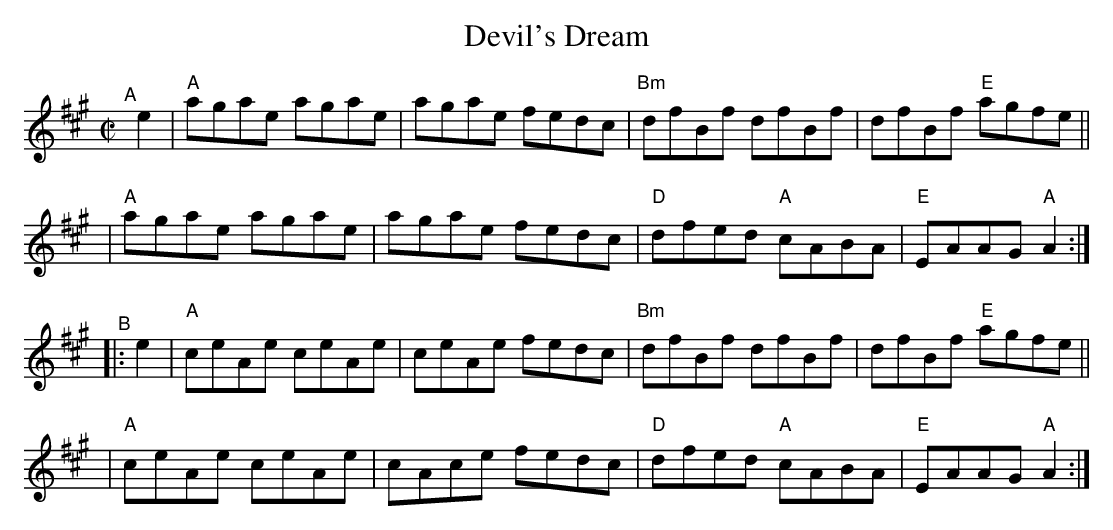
X:1
T: Devil's Dream
M: C|
K: A
"^A"[|] e2 \
| "A"agae agae | agae fedc |"Bm"dfBf    dfBf |    dfBf "E"agfe ||
| "A"agae agae | agae fedc | "D"dfed "A"cABA | "E"EAAG "A"A2 :|
"^B"|: e2 \
| "A"ceAe ceAe | ceAe fedc |"Bm"dfBf    dfBf |    dfBf "E"agfe ||
| "A"ceAe ceAe | cAce fedc | "D"dfed "A"cABA | "E"EAAG "A"A2 :|
